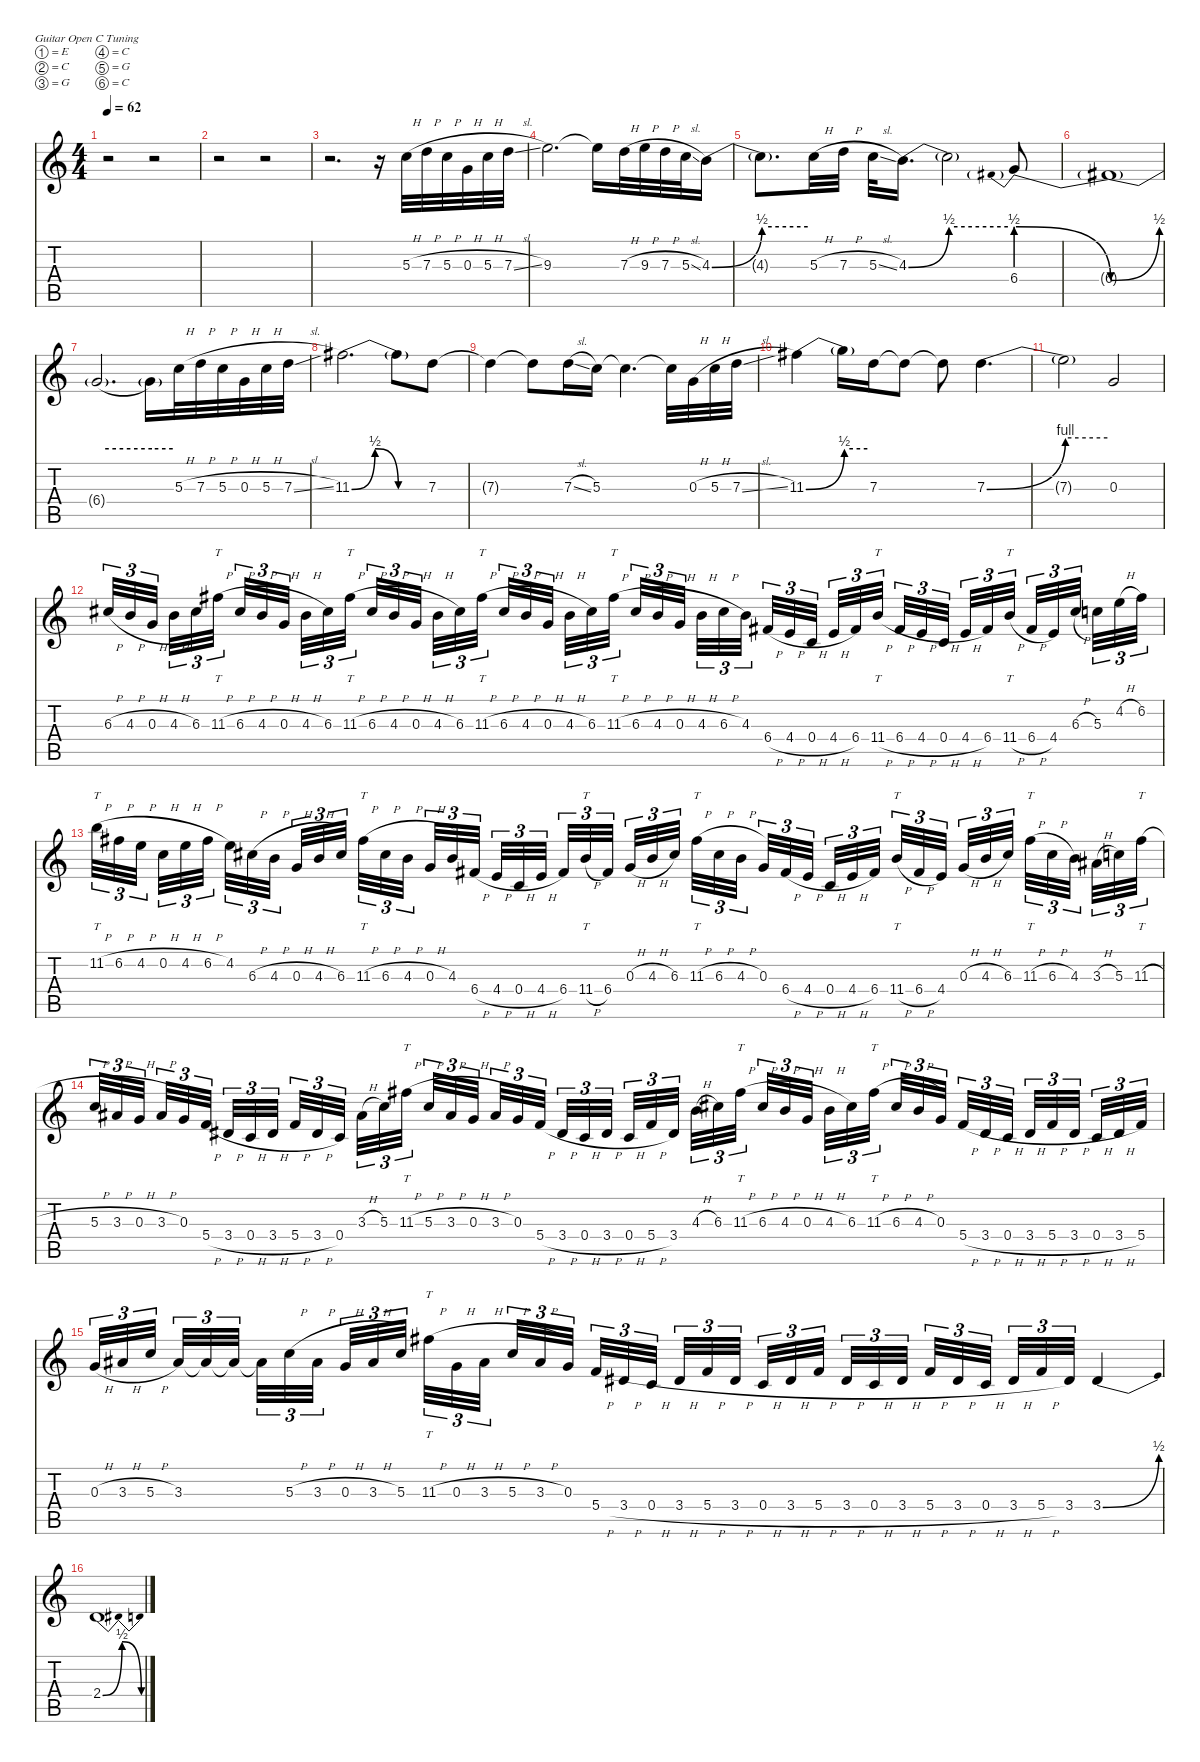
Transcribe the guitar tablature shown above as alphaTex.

\defaultSystemsLayout 4
\hideDynamics
\bracketExtendMode nobrackets
\singleTrackTrackNamePolicy hidden
\multiTrackTrackNamePolicy hidden
\firstSystemTrackNameMode fullname
\otherSystemsTrackNameOrientation horizontal
\track ("Guitar 1" "dist.guit.") {instrument distortionguitar}
\staff {score tabs}
\tuning (E4 C4 G3 C3 G2 C2)
\ts (4 4)
\tempo 62
\clef g2
\ks c
r.2{dy f beam Down} r.2{beam Down} |
r.2{beam Down} r.2{beam Down} |
r.2{d beam Down} r.16{beam Down} 5.3{h}.32{beam Down} 7.3{h}.32{beam Down} 5.3{h}.32{beam Down} 0.3{h}.32{beam Down} 5.3{h}.32{beam Down} 7.3{sl}.32{beam Down} |
9.3.2{d beam Down} 9.3{t}.16{beam Down} 7.3{h}.32{beam Down} 9.3{h}.32{beam Down} 7.3{h}.32{beam Down} 5.3{sl}.32{beam Down} 4.3{be (bend 0 0 60 2)}.16{beam Down} |
4.3{be (hold 0 2 60 2) t}.8{d beam Down} 5.3{h}.32{beam Down} 7.3{h}.32{beam Down} 5.3{sl}.32{beam Down} 4.3{be (bend 0 0 60 2)}.16{d beam Down} 4.3{be (hold 0 2 60 2) t}.2{beam Down} 6.4{be (prebendrelease 0 2 60 0)}.8{beam Up} |
6.4{be (bend 0 0 60 2) t acc #}.1{beam Up} |
6.4{be (hold 0 2 60 2) t}.2{d beam Up} 6.4{be (hold 0 2 60 2) t}.16{beam Down} 5.3{h}.32{beam Down} 7.3{h}.32{beam Down} 5.3{h}.32{beam Down} 0.3{h}.32{beam Down} 5.3{h}.32{beam Down} 7.3{sl}.32{beam Down} |
11.3{be (bendrelease 0 0 30 2 30 2 60 0) acc #}.2{d beam Down} 11.3{be (hold 0 0 60 0) t acc #}.8{beam Down} 7.3.8{beam Down} |
7.3{t}.4{beam Down} 7.3{t}.8{beam Down} 7.3{sl}.16{beam Down} 5.3.16{beam Down} 5.3{t}.4{d beam Down} 5.3{t}.32{beam Down} 0.3{h}.32{beam Down} 5.3{h}.32{beam Down} 7.3{sl}.32{beam Down} |
11.3{be (bend 0 0 60 2) acc #}.4{beam Down} 11.3{be (hold 0 2 60 2) t}.16{beam Down} 7.3.16{beam Down} 7.3{t}.8{beam Down} 7.3{t}.8{beam Down} 7.3{be (bend 0 0 60 4)}.4{d beam Down} |
7.3{be (hold 0 4 60 4) t}.2{beam Down} 0.3.2{beam Up} |
6.3{h acc #}.32{tu (3 2) beam Up} 4.3{h}.32{tu (3 2) beam Up} 0.3{h}.32{tu (3 2) beam Up} 4.3{h}.32{tu (3 2) beam Down} 6.3{acc #}.32{tu (3 2) beam Down} 11.3{h acc #}.32{tt tu (3 2) beam Down} 6.3{h acc #}.32{tu (3 2) beam Up} 4.3{h}.32{tu (3 2) beam Up} 0.3{h}.32{tu (3 2) beam Up} 4.3{h}.32{tu (3 2) beam Down} 6.3{acc #}.32{tu (3 2) beam Down} 11.3{h acc #}.32{tt tu (3 2) beam Down} 6.3{h acc #}.32{tu (3 2) beam Up} 4.3{h}.32{tu (3 2) beam Up} 0.3{h}.32{tu (3 2) beam Up} 4.3{h}.32{tu (3 2) beam Down} 6.3{acc #}.32{tu (3 2) beam Down} 11.3{h acc #}.32{tt tu (3 2) beam Down} 6.3{h acc #}.32{tu (3 2) beam Up} 4.3{h}.32{tu (3 2) beam Up} 0.3{h}.32{tu (3 2) beam Up} 4.3{h}.32{tu (3 2) beam Down} 6.3{acc #}.32{tu (3 2) beam Down} 11.3{h acc #}.32{tt tu (3 2) beam Down} 6.3{h acc #}.32{tu (3 2) beam Up} 4.3{h}.32{tu (3 2) beam Up} 0.3{h}.32{tu (3 2) beam Up} 4.3{h}.32{tu (3 2) beam Down} 6.3{h acc #}.32{tu (3 2) beam Down} 4.3.32{tu (3 2) beam Down} 6.4{h acc #}.32{tu (3 2) beam Up} 4.4{h}.32{tu (3 2) beam Up} 0.4{h}.32{tu (3 2) beam Up} 4.4{h}.32{tu (3 2) beam Up} 6.4{acc #}.32{tu (3 2) beam Up} 11.4{h}.32{tt tu (3 2) beam Up} 6.4{h acc #}.32{tu (3 2) beam Up} 4.4{h}.32{tu (3 2) beam Up} 0.4{h}.32{tu (3 2) beam Up} 4.4{h}.32{tu (3 2) beam Up} 6.4{acc #}.32{tu (3 2) beam Up} 11.4{h}.32{tt tu (3 2) beam Up} 6.4{h acc #}.32{tu (3 2) beam Up} 4.4.32{tu (3 2) beam Up} 6.3{h acc #}.32{tu (3 2) beam Up} 5.3.32{tu (3 2) beam Down} 4.2{h}.32{tu (3 2) beam Down} 6.2{acc #}.32{tu (3 2) beam Down} |
11.2{h}.32{tt tu (3 2) beam Down} 6.2{h acc #}.32{tu (3 2) beam Down} 4.2{h}.32{tu (3 2) beam Down} 0.2{h}.32{tu (3 2) beam Down} 4.2{h}.32{tu (3 2) beam Down} 6.2{h acc #}.32{tu (3 2) beam Down} 4.2.32{tu (3 2) beam Down} 6.3{h acc #}.32{tu (3 2) beam Down} 4.3{h}.32{tu (3 2) beam Down} 0.3{h}.32{tu (3 2) beam Up} 4.3{h}.32{tu (3 2) beam Up} 6.3{acc #}.32{tu (3 2) beam Up} 11.3{h acc #}.32{tt tu (3 2) beam Down} 6.3{h acc #}.32{tu (3 2) beam Down} 4.3{h}.32{tu (3 2) beam Down} 0.3{h}.32{tu (3 2) beam Up} 4.3.32{tu (3 2) beam Up} 6.4{h acc #}.32{tu (3 2) beam Up} 4.4{h}.32{tu (3 2) beam Up} 0.4{h}.32{tu (3 2) beam Up} 4.4{h}.32{tu (3 2) beam Up} 6.4{acc #}.32{tu (3 2) beam Up} 11.4{h}.32{tt tu (3 2) beam Up} 6.4{acc #}.32{tu (3 2) beam Up} 0.3{h}.32{tu (3 2) beam Up} 4.3{h}.32{tu (3 2) beam Up} 6.3{acc #}.32{tu (3 2) beam Up} 11.3{h acc #}.32{tt tu (3 2) beam Down} 6.3{h acc #}.32{tu (3 2) beam Down} 4.3{h}.32{tu (3 2) beam Down} 0.3.32{tu (3 2) beam Up} 6.4{h acc #}.32{tu (3 2) beam Up} 4.4{h}.32{tu (3 2) beam Up} 0.4{h}.32{tu (3 2) beam Up} 4.4{h}.32{tu (3 2) beam Up} 6.4{acc #}.32{tu (3 2) beam Up} 11.4{h}.32{tt tu (3 2) beam Up} 6.4{h acc #}.32{tu (3 2) beam Up} 4.4.32{tu (3 2) beam Up} 0.3{h}.32{tu (3 2) beam Up} 4.3{h}.32{tu (3 2) beam Up} 6.3{acc #}.32{tu (3 2) beam Up} 11.3{h acc #}.32{tt tu (3 2) beam Down} 6.3{h acc #}.32{tu (3 2) beam Down} 4.3.32{tu (3 2) beam Down} 3.3{h acc #}.32{tu (3 2) beam Down} 5.3.32{tu (3 2) beam Down} 11.3{h acc #}.32{tt tu (3 2) beam Down} |
5.3{h}.32{tu (3 2) beam Up} 3.3{h acc #}.32{tu (3 2) beam Up} 0.3{h}.32{tu (3 2) beam Up} 3.3{h acc #}.32{tu (3 2) beam Up} 0.3.32{tu (3 2) beam Up} 5.4{h}.32{tu (3 2) beam Up} 3.4{h acc #}.32{tu (3 2) beam Up} 0.4{h}.32{tu (3 2) beam Up} 3.4{h acc #}.32{tu (3 2) beam Up} 5.4{h}.32{tu (3 2) beam Up} 3.4{h acc #}.32{tu (3 2) beam Up} 0.4.32{tu (3 2) beam Up} 3.3{h acc #}.32{tu (3 2) beam Down} 5.3.32{tu (3 2) beam Down} 11.3{h acc #}.32{tt tu (3 2) beam Down} 5.3{h}.32{tu (3 2) beam Up} 3.3{h acc #}.32{tu (3 2) beam Up} 0.3{h}.32{tu (3 2) beam Up} 3.3{h acc #}.32{tu (3 2) beam Up} 0.3.32{tu (3 2) beam Up} 5.4{h}.32{tu (3 2) beam Up} 3.4{h acc #}.32{tu (3 2) beam Up} 0.4{h}.32{tu (3 2) beam Up} 3.4{h acc #}.32{tu (3 2) beam Up} 0.4{h}.32{tu (3 2) beam Up} 5.4{h}.32{tu (3 2) beam Up} 3.4{acc #}.32{tu (3 2) beam Up} 4.3{h}.32{tu (3 2) beam Down} 6.3{acc #}.32{tu (3 2) beam Down} 11.3{h acc #}.32{tt tu (3 2) beam Down} 6.3{h acc #}.32{tu (3 2) beam Up} 4.3{h}.32{tu (3 2) beam Up} 0.3{h}.32{tu (3 2) beam Up} 4.3{h}.32{tu (3 2) beam Down} 6.3{acc #}.32{tu (3 2) beam Down} 11.3{h acc #}.32{tt tu (3 2) beam Down} 6.3{h acc #}.32{tu (3 2) beam Up} 4.3{h}.32{tu (3 2) beam Up} 0.3.32{tu (3 2) beam Up} 5.4{h}.32{tu (3 2) beam Up} 3.4{h acc #}.32{tu (3 2) beam Up} 0.4{h}.32{tu (3 2) beam Up} 3.4{h acc #}.32{tu (3 2) beam Up} 5.4{h}.32{tu (3 2) beam Up} 3.4{h acc #}.32{tu (3 2) beam Up} 0.4{h}.32{tu (3 2) beam Up} 3.4{h acc #}.32{tu (3 2) beam Up} 5.4.32{tu (3 2) beam Up} |
0.3{h}.32{tu (3 2) beam Up} 3.3{h acc #}.32{tu (3 2) beam Up} 5.3{h}.32{tu (3 2) beam Up} 3.3{acc #}.32{tu (3 2) beam Up} 3.3{t acc #}.32{tu (3 2) beam Up} 3.3{t acc #}.32{tu (3 2) beam Up} 3.3{t acc #}.32{tu (3 2) beam Down} 5.3{h}.32{tu (3 2) beam Down} 3.3{h acc #}.32{tu (3 2) beam Down} 0.3{h}.32{tu (3 2) beam Up} 3.3{h acc #}.32{tu (3 2) beam Up} 5.3.32{tu (3 2) beam Up} 11.3{h acc #}.32{tt tu (3 2) beam Down} 0.3{h}.32{tu (3 2) beam Down} 3.3{h acc #}.32{tu (3 2) beam Down} 5.3{h}.32{tu (3 2) beam Up} 3.3{h acc #}.32{tu (3 2) beam Up} 0.3.32{tu (3 2) beam Up} 5.4{h}.32{tu (3 2) beam Up} 3.4{h acc #}.32{tu (3 2) beam Up} 0.4{h}.32{tu (3 2) beam Up} 3.4{h acc #}.32{tu (3 2) beam Up} 5.4{h}.32{tu (3 2) beam Up} 3.4{h acc #}.32{tu (3 2) beam Up} 0.4{h}.32{tu (3 2) beam Up} 3.4{h acc #}.32{tu (3 2) beam Up} 5.4{h}.32{tu (3 2) beam Up} 3.4{h acc #}.32{tu (3 2) beam Up} 0.4{h}.32{tu (3 2) beam Up} 3.4{h acc #}.32{tu (3 2) beam Up} 5.4{h}.32{tu (3 2) beam Up} 3.4{h acc #}.32{tu (3 2) beam Up} 0.4{h}.32{tu (3 2) beam Up} 3.4{h acc #}.32{tu (3 2) beam Up} 5.4{h}.32{tu (3 2) beam Up} 3.4{acc #}.32{tu (3 2) beam Up} 3.4{be (bend 0 0 25.0000008 2) acc #}.4{beam Up} |
2.4{be (bendrelease 0 0 30 2 30 2 60 0)}.1{beam Up}
